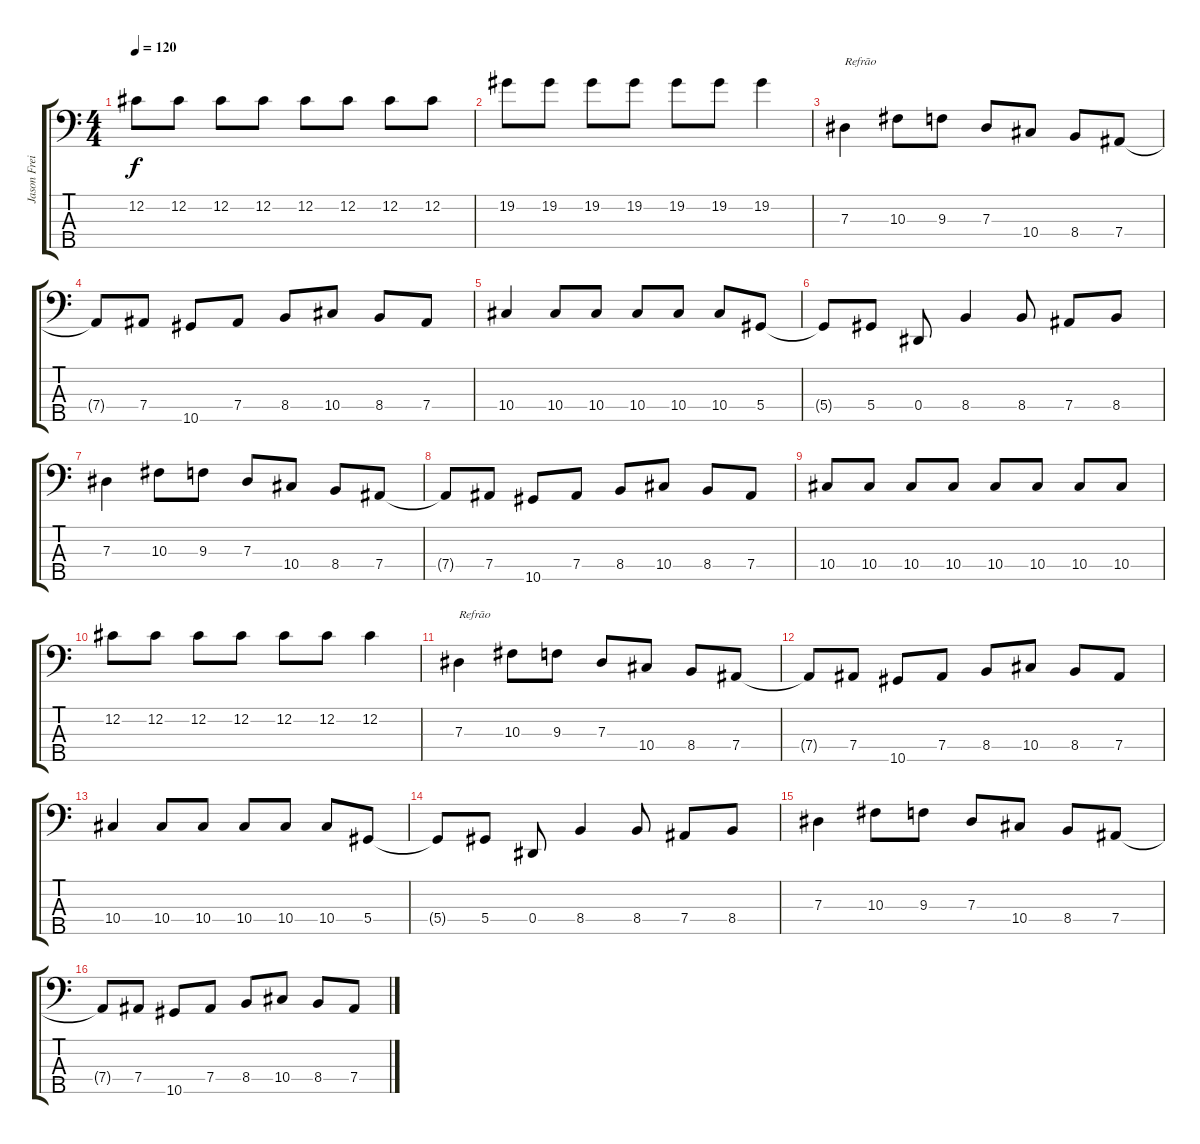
\track ("Jason Freitas" "Jason Frei") {instrument slapbass2}
\staff {score tabs}
\tuning (Gb2 Db2 Ab1 Eb1 Bb0) {hide}
\ts (4 4)
\tempo 120
\clef f4
\ks c
12.2{t}.8{dy f} 12.2.8 12.2.8 12.2.8 12.2.8 12.2.8 12.2.8 12.2.8 |
19.2.8 19.2.8 19.2.8 19.2.8 19.2.8 19.2.8 19.2.4 |
7.3.4{txt "Refrão"} 10.3.8 9.3.8 7.3.8 10.4.8 8.4.8 7.4.8 |
7.4{t}.8 7.4.8 10.5.8 7.4.8 8.4.8 10.4.8 8.4.8 7.4.8 |
10.4.4 10.4.8 10.4.8 10.4.8 10.4.8 10.4.8 5.4.8 |
5.4{t}.8 5.4.8 0.4.8 8.4.4 8.4.8 7.4.8 8.4.8 |
7.3.4 10.3.8 9.3.8 7.3.8 10.4.8 8.4.8 7.4.8 |
7.4{t}.8 7.4.8 10.5.8 7.4.8 8.4.8 10.4.8 8.4.8 7.4.8 |
10.4.8 10.4.8 10.4.8 10.4.8 10.4.8 10.4.8 10.4.8 10.4.8 |
12.2.8 12.2.8 12.2.8 12.2.8 12.2.8 12.2.8 12.2.4 |
7.3.4{txt "Refrão"} 10.3.8 9.3.8 7.3.8 10.4.8 8.4.8 7.4.8 |
7.4{t}.8 7.4.8 10.5.8 7.4.8 8.4.8 10.4.8 8.4.8 7.4.8 |
10.4.4 10.4.8 10.4.8 10.4.8 10.4.8 10.4.8 5.4.8 |
5.4{t}.8 5.4.8 0.4.8 8.4.4 8.4.8 7.4.8 8.4.8 |
7.3.4 10.3.8 9.3.8 7.3.8 10.4.8 8.4.8 7.4.8 |
7.4{t}.8 7.4.8 10.5.8 7.4.8 8.4.8 10.4.8 8.4.8 7.4.8
